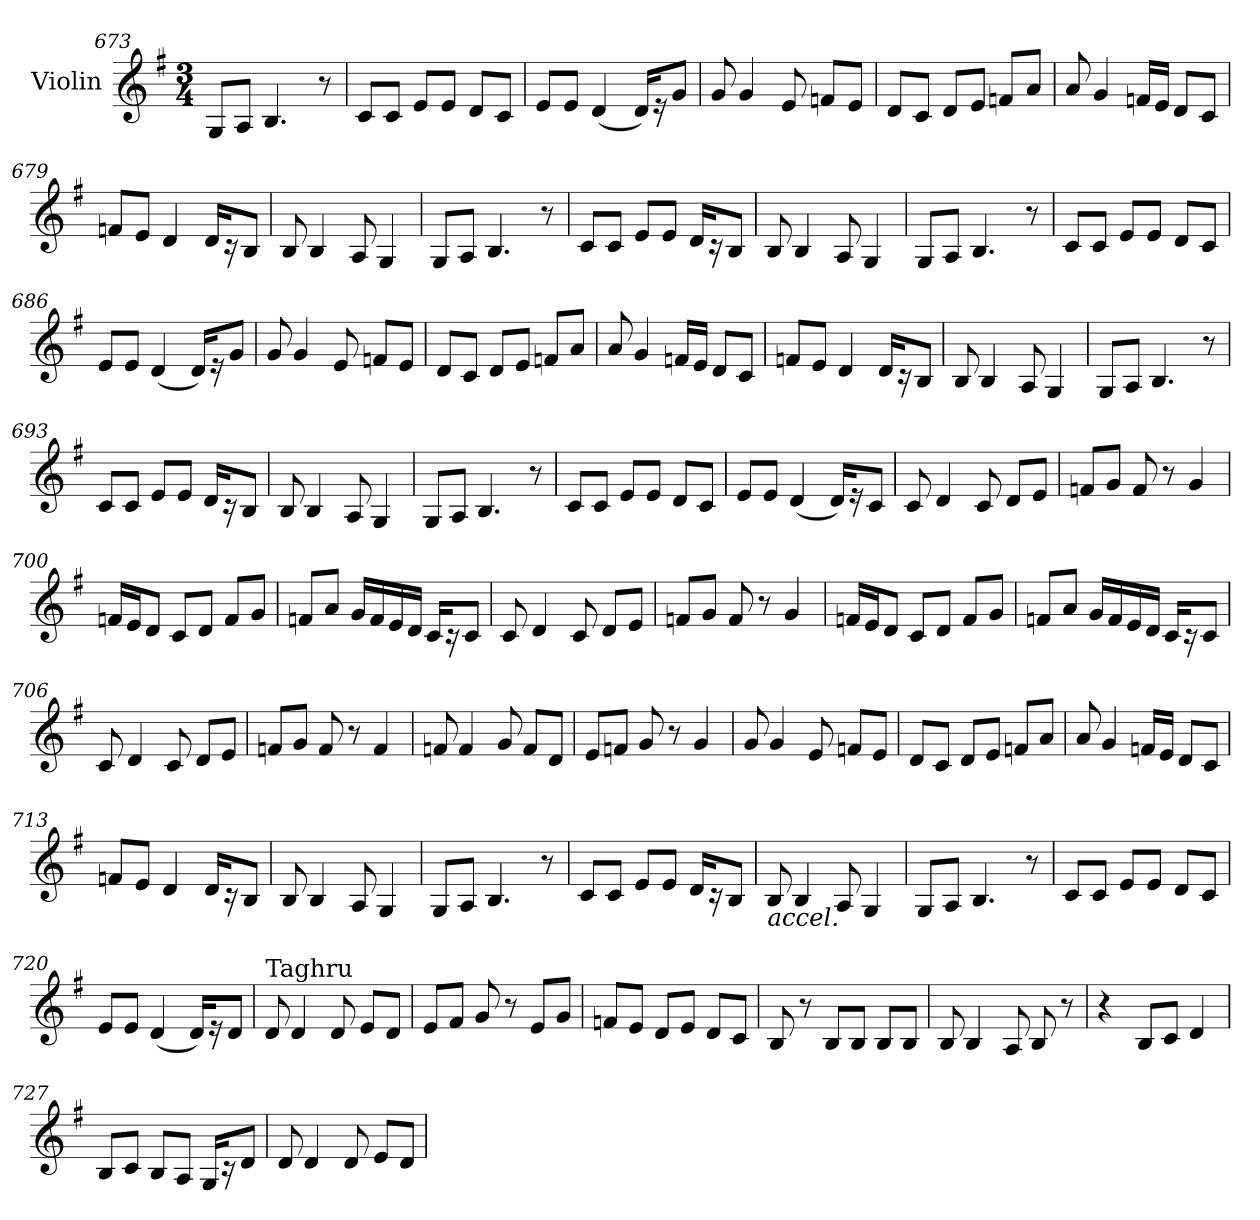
**kern
*part1
*staff1
*I"Violin
*clefG2
*k[f#]
*G:
*M3/4
=673
8G/L
8A/J
4.B/
8r
=674
8c/L
8c/J
8e/L
8e/J
8d/L
8c/J
=675
8e/L
8e/J
(<4d/
16d/KL)
16r
8g/J
=676
8g/
4g/
8e/
8fn/L
8e/J
=677
8d/L
8c/J
8d/L
8e/J
8fn/L
8a/J
!!LO:LB:g=z
=678
8a/
4g/
16fn/LL
16e/JJ
8d/L
8c/J
=679
8fn/L
8e/J
4d/
16d/KL
16r
8B/J
=680
8B/
4B/
8A/
4G/
=681
8G/L
8A/J
4.B/
8r
=682
8c/L
8c/J
8e/L
8e/J
16d/KL
16r
8B/J
!!LO:LB:g=z
=683
8B/
4B/
8A/
4G/
=684
8G/L
8A/J
4.B/
8r
=685
8c/L
8c/J
8e/L
8e/J
8d/L
8c/J
=686
8e/L
8e/J
(<4d/
16d/KL)
16r
8g/J
=687
8g/
4g/
8e/
8fn/L
8e/J
=688
8d/L
8c/J
8d/L
8e/J
8fn/L
8a/J
!!LO:LB:g=z
=689
8a/
4g/
16fn/LL
16e/JJ
8d/L
8c/J
=690
8fn/L
8e/J
4d/
16d/KL
16r
8B/J
=691
8B/
4B/
8A/
4G/
=692
8G/L
8A/J
4.B/
8r
=693
8c/L
8c/J
8e/L
8e/J
16d/KL
16r
8B/J
!!LO:LB:g=z
=694
8B/
4B/
8A/
4G/
=695
8G/L
8A/J
4.B/
8r
=696
8c/L
8c/J
8e/L
8e/J
8d/L
8c/J
=697
8e/L
8e/J
(<4d/
16d/KL)
16r
8c/J
=698
8c/
4d/
8c/
8d/L
8e/J
=699
8fn/L
8g/J
8f/
8r
4g/
!!LO:LB:g=z
=700
16fn/LL
16e/J
8d/J
8c/L
8d/J
8f/L
8g/J
=701
8fn/L
8a/J
16g/LL
16f/
16e/
16d/JJ
16c/KL
16r
8c/J
=702
8c/
4d/
8c/
8d/L
8e/J
=703
8fn/L
8g/J
8f/
8r
4g/
=704
16fn/LL
16e/J
8d/J
8c/L
8d/J
8f/L
8g/J
!!LO:LB:g=z
=705
8fn/L
8a/J
16g/LL
16f/
16e/
16d/JJ
16c/KL
16r
8c/J
=706
8c/
4d/
8c/
8d/L
8e/J
=707
8fn/L
8g/J
8f/
8r
4f/
=708
8fn/
4f/
8g/
8f/L
8d/J
=709
8e/L
8fn/J
8g/
8r
4g/
!!LO:PB:g=z
=710
8g/
4g/
8e/
8fn/L
8e/J
=711
8d/L
8c/J
8d/L
8e/J
8fn/L
8a/J
=712
8a/
4g/
16fn/LL
16e/JJ
8d/L
8c/J
=713
8fn/L
8e/J
4d/
16d/KL
16r
8B/J
=714
8B/
4B/
8A/
4G/
=715
8G/L
8A/J
4.B/
8r
!!LO:LB:g=z
=716
8c/L
8c/J
8e/L
8e/J
16d/KL
16r
8B/J
=717
!LO:TX:b:i:t=accel.
8B/
4B/
8A/
4G/
=718
8G/L
8A/J
4.B/
8r
=719
8c/L
8c/J
8e/L
8e/J
8d/L
8c/J
=720
8e/L
8e/J
(<4d/
16d/KL)
16r
8d/J
=721
*MM125
!LO:TX:a:t=Taghru
8d/
4d/
8d/
8e/L
8d/J
!!LO:LB:g=z
=722
8e/L
8f#/J
8g/
8r
8e/L
8g/J
!!LO:LB:g=z
=723
8fn/L
8e/J
8d/L
8e/J
8d/L
8c/J
=724
8B/
8r
8B/L
8B/J
8B/L
8B/J
=725
8B/
4B/
8A/
8B/
8r
=726
4r
8B/L
8c/J
4d/
=727
8B/L
8c/J
8B/L
8A/J
16G/KL
16r
8d/J
!!LO:LB:g=z
=728
8d/
4d/
8d/
8e/L
8d/J
=
*-
